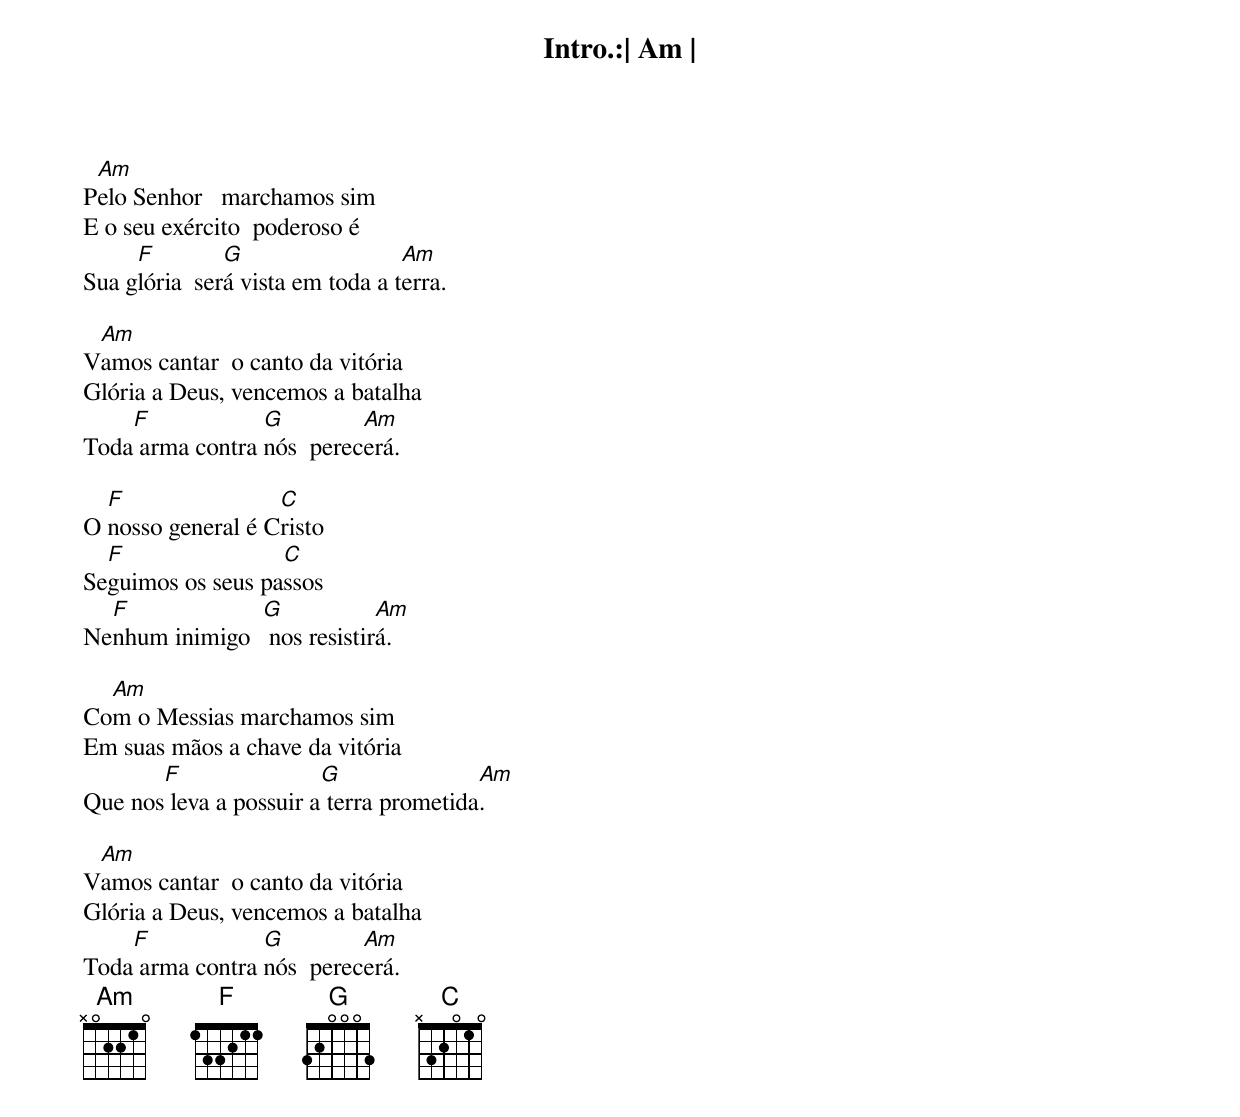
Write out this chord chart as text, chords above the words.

Intro.:| Am |

 Am
Pelo Senhor   marchamos sim
E o seu exército  poderoso é
     F         G                  Am
Sua glória  será vista em toda a terra.

 Am
Vamos cantar  o canto da vitória
Glória a Deus, vencemos a batalha
    F            G         Am
Toda arma contra nós  perecerá.

  F                C
O nosso general é Cristo
  F                C
Seguimos os seus passos
  F             G            Am
Nenhum inimigo   nos resistirá.

  Am
Com o Messias marchamos sim
Em suas mãos a chave da vitória
       F                G               Am
Que nos leva a possuir a terra prometida.

 Am
Vamos cantar  o canto da vitória
Glória a Deus, vencemos a batalha
    F            G         Am
Toda arma contra nós  perecerá.
